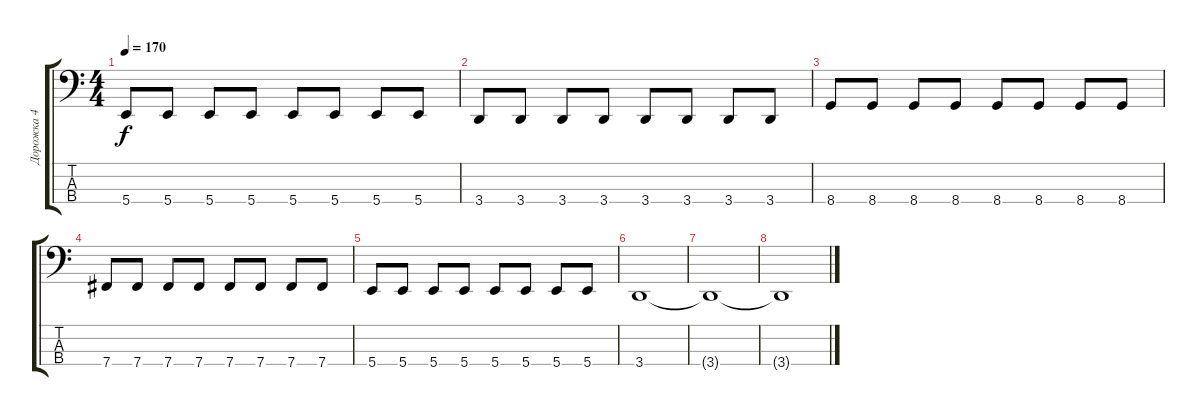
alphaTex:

\track ("Дорожка 4" "Дорожка 4") {instrument electricbasspick}
\staff {score tabs}
\tuning (G2 D2 A1 B0) {hide}
\ts (4 4)
\tempo 170
\clef f4
\ks c
5.4.8{dy f} 5.4.8 5.4.8 5.4.8 5.4.8 5.4.8 5.4.8 5.4.8 |
3.4.8 3.4.8 3.4.8 3.4.8 3.4.8 3.4.8 3.4.8 3.4.8 |
8.4.8 8.4.8 8.4.8 8.4.8 8.4.8 8.4.8 8.4.8 8.4.8 |
7.4.8 7.4.8 7.4.8 7.4.8 7.4.8 7.4.8 7.4.8 7.4.8 |
5.4.8 5.4.8 5.4.8 5.4.8 5.4.8 5.4.8 5.4.8 5.4.8 |
3.4.1 |
3.4{t}.1 |
3.4{t}.1
